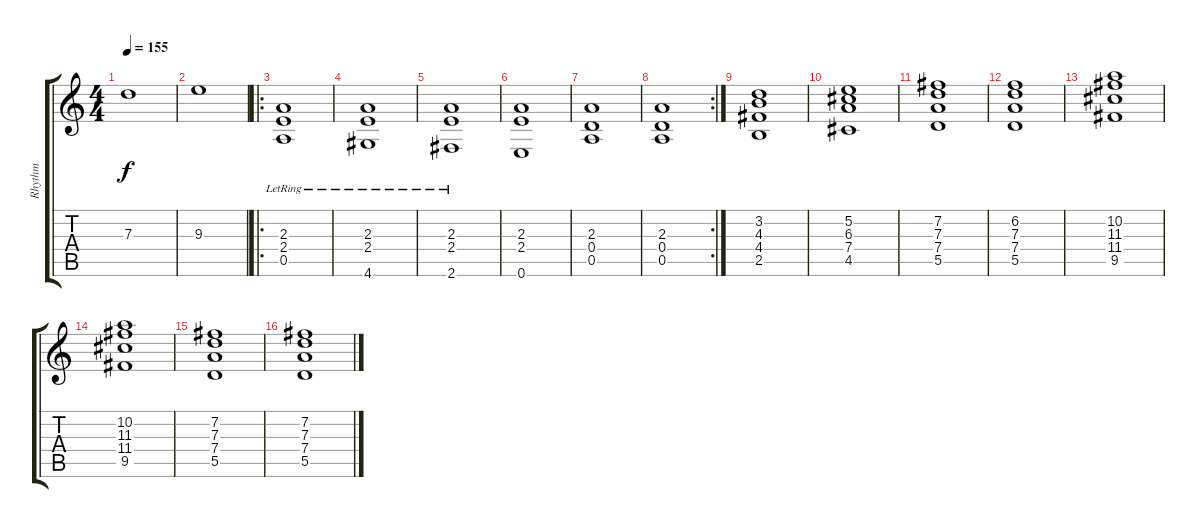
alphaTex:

\track ("Rhythm" "Rhythm") {instrument acousticguitarsteel}
\staff {score tabs}
\tuning (E4 B3 G3 D3 A2 E2) {hide}
\ts (4 4)
\tempo 155
\clef g2
\ks c
7.3.1{dy f} |
9.3.1 |
\ro
(2.3 2.4 0.5{lr}).1 |
(2.3 2.4 4.6{lr}).1 |
(2.3 2.4 2.6{lr}).1 |
(2.3 2.4 0.6).1 |
(2.3 0.4 0.5).1 |
\rc 2
(2.3 0.4 0.5).1 |
(3.2 4.3 4.4 2.5).1 |
(5.2 6.3 7.4 4.5).1 |
(7.2 7.3 7.4 5.5).1 |
(6.2 7.3 7.4 5.5).1 |
(10.2 11.3 11.4 9.5).1 |
(10.2 11.3 11.4 9.5).1 |
(7.2 7.3 7.4 5.5).1 |
(7.2 7.3 7.4 5.5).1
